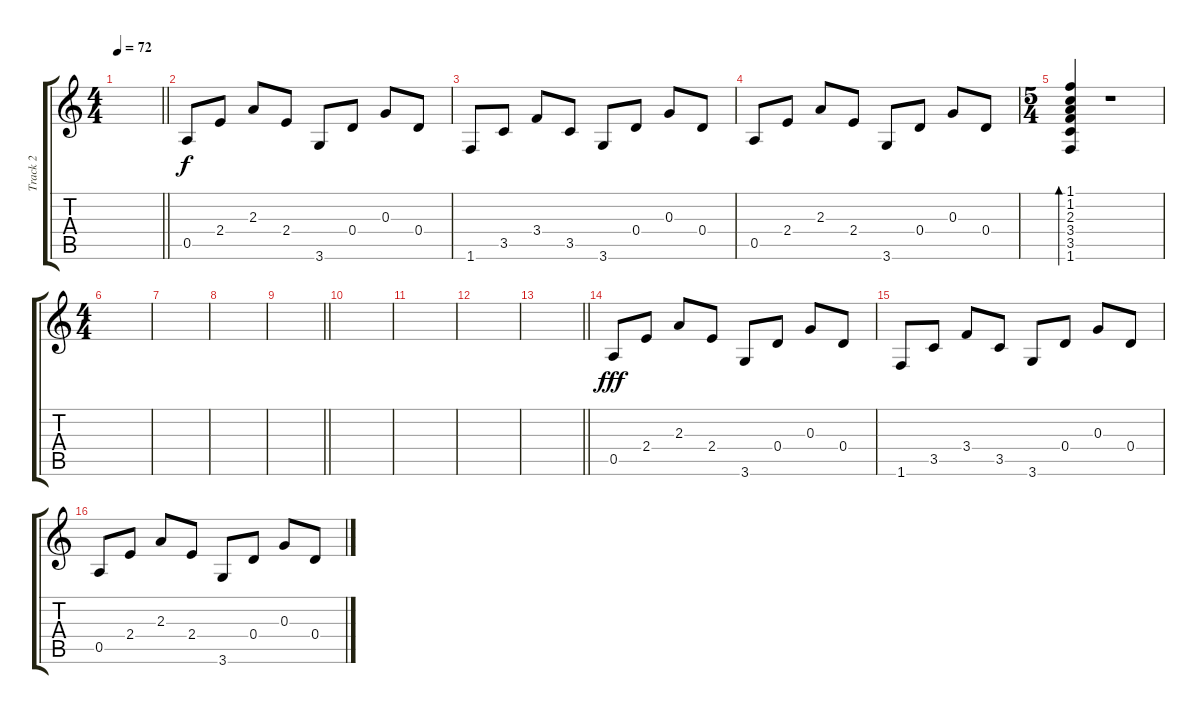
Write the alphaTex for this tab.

\track ("Track 2" "Track 2") {instrument electricguitarclean}
\staff {score tabs}
\tuning (E4 B3 G3 D3 A2 E2) {hide}
\ts (4 4)
\tempo 72
\clef g2
\barLineRight lightlight
\ks c
|
0.5.8 2.4.8 2.3.8 2.4.8 3.6.8 0.4.8 0.3.8 0.4.8 |
1.6.8 3.5.8 3.4.8 3.5.8 3.6.8 0.4.8 0.3.8 0.4.8 |
0.5.8 2.4.8 2.3.8 2.4.8 3.6.8 0.4.8 0.3.8 0.4.8 |
\ts (5 4)
(1.1 1.2 2.3 3.4 3.5 1.6).4{bd 30 dy f} r.1 |
\ts (4 4)
|
|
|
\barLineRight lightlight
|
|
|
|
\barLineRight lightlight
|
0.5.8{dy fff} 2.4.8 2.3.8 2.4.8 3.6.8 0.4.8 0.3.8 0.4.8 |
1.6.8 3.5.8 3.4.8 3.5.8 3.6.8 0.4.8 0.3.8 0.4.8 |
0.5.8 2.4.8 2.3.8 2.4.8 3.6.8 0.4.8 0.3.8 0.4.8
